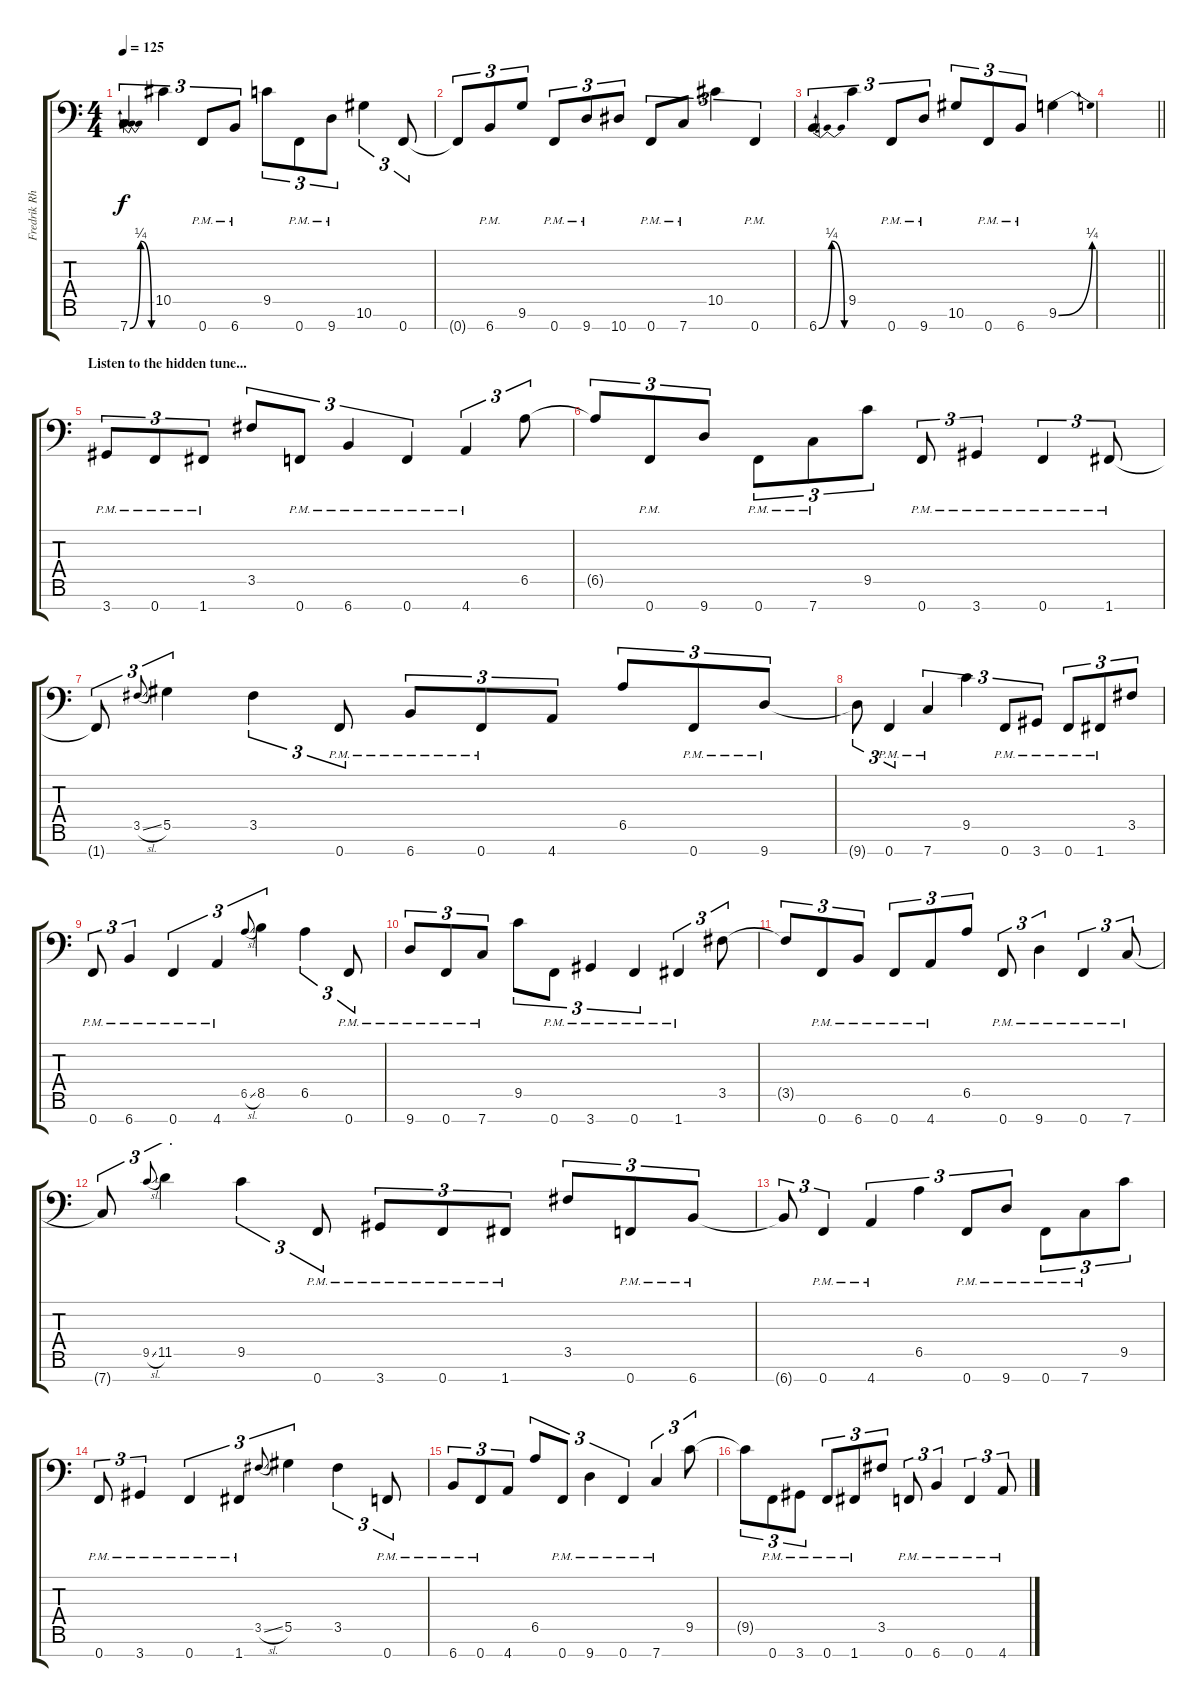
\track ("Fredrik Rhythm" "Fredrik Rh") {instrument distortionguitar}
\staff {score tabs}
\tuning (Bb3 Gb3 Db3 Ab2 Eb2 Bb1 F1) {hide}
\ts (4 4)
\tempo 125
\clef f4
\ks c
7.7{be (bendrelease 0 0 30 1 30 1 60 0)}.4{tu (3 2) dy f} 10.5.4{tu (3 2)} 0.7{pm}.8{tu (3 2)} 6.7{pm}.8{tu (3 2)} 9.5.8{tu (3 2)} 0.7{pm}.8{tu (3 2)} 9.7{pm}.8{tu (3 2)} 10.6.4{tu (3 2)} 0.7.8{tu (3 2)} |
0.7{t}.8{tu (3 2)} 6.7{pm}.8{tu (3 2)} 9.6.8{tu (3 2)} 0.7{pm}.8{tu (3 2)} 9.7{pm}.8{tu (3 2)} 10.7.8{tu (3 2)} 0.7{pm}.8{tu (3 2)} 7.7{pm}.8{tu (3 2)} 10.5.4{tu (3 2)} 0.7{pm}.4{tu (3 2)} |
6.7{be (bendrelease 0 0 30 1 30 1 60 0)}.4{tu (3 2)} 9.5.4{tu (3 2)} 0.7{pm}.8{tu (3 2)} 9.7{pm}.8{tu (3 2)} 10.6.8{tu (3 2)} 0.7{pm}.8{tu (3 2)} 6.7{pm}.8{tu (3 2)} 9.6{be (bend 0 0 60 1)}.4 |
\barLineRight lightlight
|
\section ("" "Listen to the hidden tune...")
3.7{pm}.8{tu (3 2) volume 13 instrument distortionguitar} 0.7{pm}.8{tu (3 2)} 1.7{pm}.8{tu (3 2)} 3.5.8{tu (3 2)} 0.7{pm}.8{tu (3 2)} 6.7{pm}.4{tu (3 2)} 0.7{pm}.4{tu (3 2)} 4.7{pm}.4{tu (3 2)} 6.5.8{tu (3 2)} |
6.5{t}.8{tu (3 2)} 0.7{pm}.8{tu (3 2)} 9.7.8{tu (3 2)} 0.7{pm}.8{tu (3 2)} 7.7{pm}.8{tu (3 2)} 9.5.8{tu (3 2)} 0.7{pm}.8{tu (3 2)} 3.7{pm}.4{tu (3 2)} 0.7{pm}.4{tu (3 2)} 1.7{pm}.8{tu (3 2)} |
1.7{t}.8{tu (3 2)} 3.5{sl}.8{gr onbeat} 5.5.4{tu (3 2)} 3.5.4{tu (3 2)} 0.7{pm}.8{tu (3 2)} 6.7{pm}.8{tu (3 2)} 0.7{pm}.8{tu (3 2)} 4.7.8{tu (3 2)} 6.5.8{tu (3 2)} 0.7{pm}.8{tu (3 2)} 9.7{pm}.8{tu (3 2)} |
9.7{t}.8{tu (3 2)} 0.7{pm}.4{tu (3 2)} 7.7{pm}.4{tu (3 2)} 9.5.4{tu (3 2)} 0.7{pm}.8{tu (3 2)} 3.7{pm}.8{tu (3 2)} 0.7{pm}.8{tu (3 2)} 1.7{pm}.8{tu (3 2)} 3.5.8{tu (3 2)} |
0.7{pm}.8{tu (3 2)} 6.7{pm}.4{tu (3 2)} 0.7{pm}.4{tu (3 2)} 4.7{pm}.4{tu (3 2)} 6.5{sl}.8{gr onbeat} 8.5.4{tu (3 2)} 6.5.4{tu (3 2)} 0.7{pm}.8{tu (3 2)} |
9.7{pm}.8{tu (3 2)} 0.7{pm}.8{tu (3 2)} 7.7{pm}.8{tu (3 2)} 9.5.8{tu (3 2)} 0.7{pm}.8{tu (3 2)} 3.7{pm}.4{tu (3 2)} 0.7{pm}.4{tu (3 2)} 1.7{pm}.4{tu (3 2)} 3.5.8{tu (3 2)} |
3.5{t}.8{tu (3 2)} 0.7{pm}.8{tu (3 2)} 6.7{pm}.8{tu (3 2)} 0.7{pm}.8{tu (3 2)} 4.7{pm}.8{tu (3 2)} 6.5.8{tu (3 2)} 0.7{pm}.8{tu (3 2)} 9.7{pm}.4{tu (3 2)} 0.7{pm}.4{tu (3 2)} 7.7{pm}.8{tu (3 2)} |
7.7{t}.8{tu (3 2)} 9.5{sl}.8{gr onbeat} 11.5.4{tu (3 2)} 9.5.4{tu (3 2)} 0.7{pm}.8{tu (3 2)} 3.7{pm}.8{tu (3 2)} 0.7{pm}.8{tu (3 2)} 1.7{pm}.8{tu (3 2)} 3.5.8{tu (3 2)} 0.7{pm}.8{tu (3 2)} 6.7{pm}.8{tu (3 2)} |
6.7{t}.8{tu (3 2)} 0.7{pm}.4{tu (3 2)} 4.7{pm}.4{tu (3 2)} 6.5.4{tu (3 2)} 0.7{pm}.8{tu (3 2)} 9.7{pm}.8{tu (3 2)} 0.7{pm}.8{tu (3 2)} 7.7{pm}.8{tu (3 2)} 9.5.8{tu (3 2)} |
0.7{pm}.8{tu (3 2)} 3.7{pm}.4{tu (3 2)} 0.7{pm}.4{tu (3 2)} 1.7{pm}.4{tu (3 2)} 3.5{sl}.8{gr onbeat} 5.5.4{tu (3 2)} 3.5.4{tu (3 2)} 0.7{pm}.8{tu (3 2)} |
6.7{pm}.8{tu (3 2)} 0.7{pm}.8{tu (3 2)} 4.7.8{tu (3 2)} 6.5.8{tu (3 2)} 0.7{pm}.8{tu (3 2)} 9.7{pm}.4{tu (3 2)} 0.7{pm}.4{tu (3 2)} 7.7{pm}.4{tu (3 2)} 9.5.8{tu (3 2)} |
9.5{t}.8{tu (3 2)} 0.7{pm}.8{tu (3 2)} 3.7{pm}.8{tu (3 2)} 0.7{pm}.8{tu (3 2)} 1.7{pm}.8{tu (3 2)} 3.5.8{tu (3 2)} 0.7{pm}.8{tu (3 2)} 6.7{pm}.4{tu (3 2)} 0.7{pm}.4{tu (3 2)} 4.7{pm}.8{tu (3 2)}
